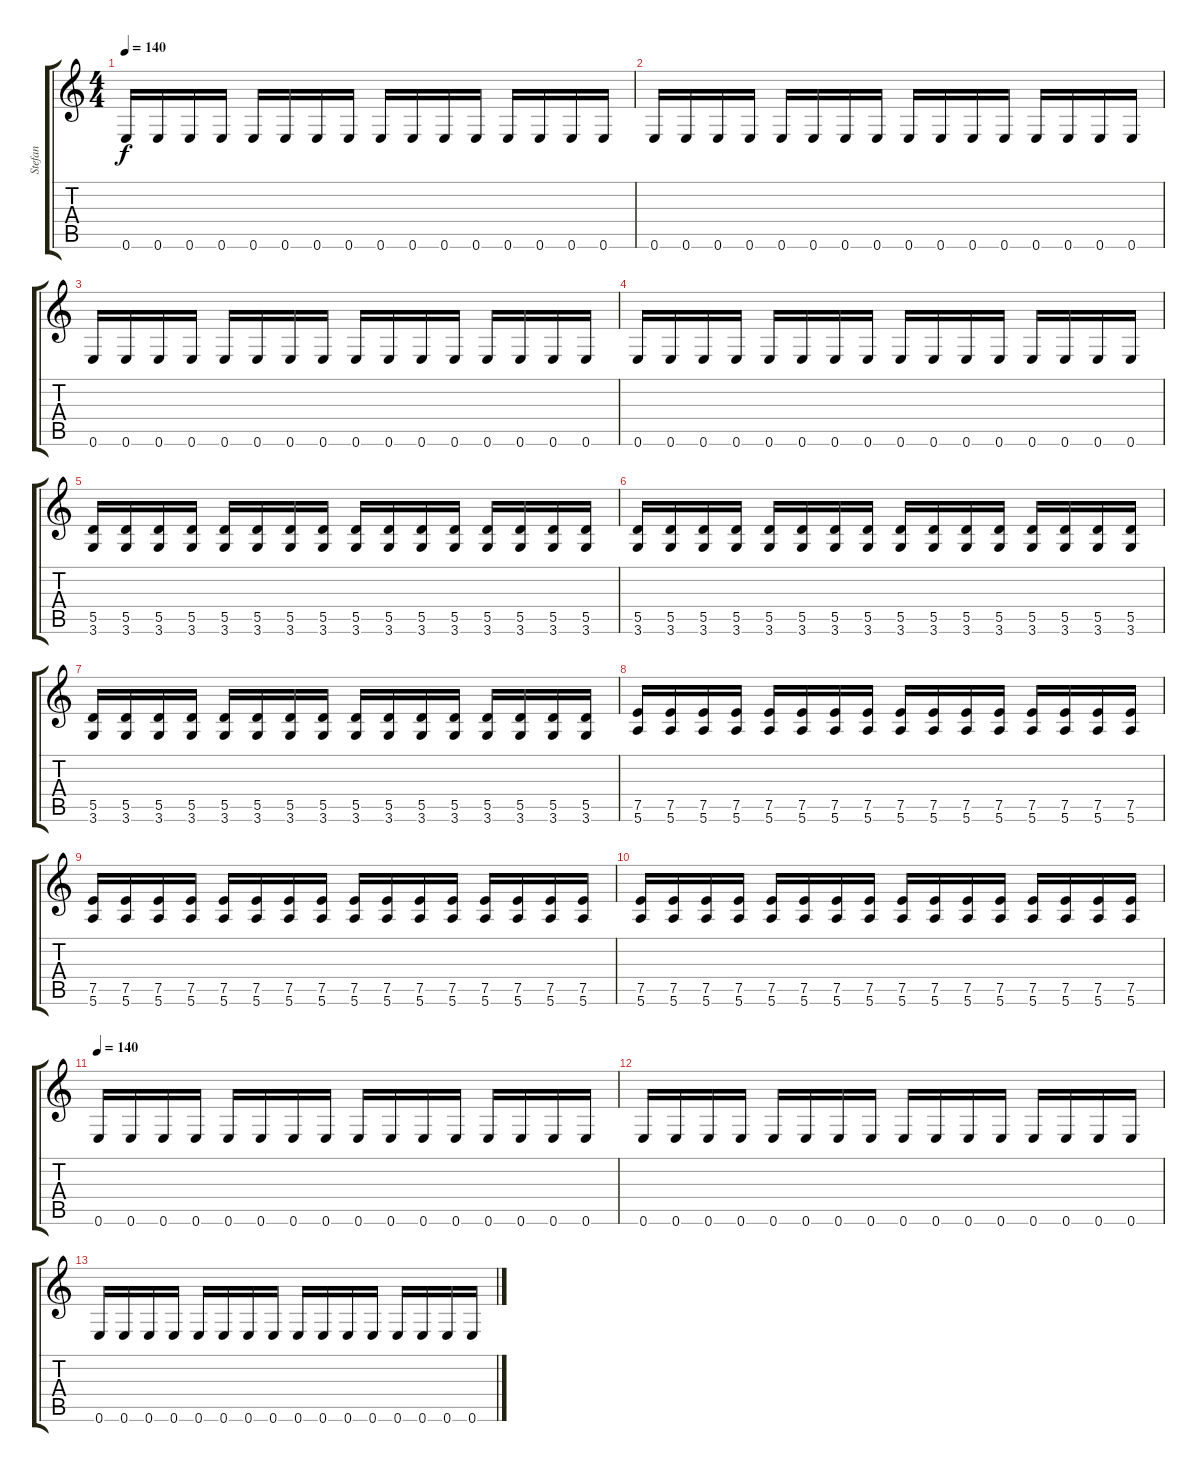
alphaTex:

\track ("Stefan" "Stefan") {instrument distortionguitar}
\staff {score tabs}
\tuning (E4 B3 G3 D3 A2 E2) {hide}
\ts (4 4)
\tempo 140
\clef g2
\ks c
0.6.16{dy f} 0.6.16 0.6.16 0.6.16 0.6.16 0.6.16 0.6.16 0.6.16 0.6.16 0.6.16 0.6.16 0.6.16 0.6.16 0.6.16 0.6.16 0.6.16 |
0.6.16 0.6.16 0.6.16 0.6.16 0.6.16 0.6.16 0.6.16 0.6.16 0.6.16 0.6.16 0.6.16 0.6.16 0.6.16 0.6.16 0.6.16 0.6.16 |
0.6.16 0.6.16 0.6.16 0.6.16 0.6.16 0.6.16 0.6.16 0.6.16 0.6.16 0.6.16 0.6.16 0.6.16 0.6.16 0.6.16 0.6.16 0.6.16 |
0.6.16 0.6.16 0.6.16 0.6.16 0.6.16 0.6.16 0.6.16 0.6.16 0.6.16 0.6.16 0.6.16 0.6.16 0.6.16 0.6.16 0.6.16 0.6.16 |
(5.5 3.6).16 (5.5 3.6).16 (5.5 3.6).16 (5.5 3.6).16 (5.5 3.6).16 (5.5 3.6).16 (5.5 3.6).16 (5.5 3.6).16 (5.5 3.6).16 (5.5 3.6).16 (5.5 3.6).16 (5.5 3.6).16 (5.5 3.6).16 (5.5 3.6).16 (5.5 3.6).16 (5.5 3.6).16 |
(5.5 3.6).16 (5.5 3.6).16 (5.5 3.6).16 (5.5 3.6).16 (5.5 3.6).16 (5.5 3.6).16 (5.5 3.6).16 (5.5 3.6).16 (5.5 3.6).16 (5.5 3.6).16 (5.5 3.6).16 (5.5 3.6).16 (5.5 3.6).16 (5.5 3.6).16 (5.5 3.6).16 (5.5 3.6).16 |
(5.5 3.6).16 (5.5 3.6).16 (5.5 3.6).16 (5.5 3.6).16 (5.5 3.6).16 (5.5 3.6).16 (5.5 3.6).16 (5.5 3.6).16 (5.5 3.6).16 (5.5 3.6).16 (5.5 3.6).16 (5.5 3.6).16 (5.5 3.6).16 (5.5 3.6).16 (5.5 3.6).16 (5.5 3.6).16 |
(7.5 5.6).16 (7.5 5.6).16 (7.5 5.6).16 (7.5 5.6).16 (7.5 5.6).16 (7.5 5.6).16 (7.5 5.6).16 (7.5 5.6).16 (7.5 5.6).16 (7.5 5.6).16 (7.5 5.6).16 (7.5 5.6).16 (7.5 5.6).16 (7.5 5.6).16 (7.5 5.6).16 (7.5 5.6).16 |
(7.5 5.6).16 (7.5 5.6).16 (7.5 5.6).16 (7.5 5.6).16 (7.5 5.6).16 (7.5 5.6).16 (7.5 5.6).16 (7.5 5.6).16 (7.5 5.6).16 (7.5 5.6).16 (7.5 5.6).16 (7.5 5.6).16 (7.5 5.6).16 (7.5 5.6).16 (7.5 5.6).16 (7.5 5.6).16 |
(7.5 5.6).16 (7.5 5.6).16 (7.5 5.6).16 (7.5 5.6).16 (7.5 5.6).16 (7.5 5.6).16 (7.5 5.6).16 (7.5 5.6).16 (7.5 5.6).16 (7.5 5.6).16 (7.5 5.6).16 (7.5 5.6).16 (7.5 5.6).16 (7.5 5.6).16 (7.5 5.6).16 (7.5 5.6).16 |
\tempo 140
0.6.16 0.6.16 0.6.16 0.6.16 0.6.16 0.6.16 0.6.16 0.6.16 0.6.16 0.6.16 0.6.16 0.6.16 0.6.16 0.6.16 0.6.16 0.6.16 |
0.6.16 0.6.16 0.6.16 0.6.16 0.6.16 0.6.16 0.6.16 0.6.16 0.6.16 0.6.16 0.6.16 0.6.16 0.6.16 0.6.16 0.6.16 0.6.16 |
0.6.16 0.6.16 0.6.16 0.6.16 0.6.16 0.6.16 0.6.16 0.6.16 0.6.16 0.6.16 0.6.16 0.6.16 0.6.16 0.6.16 0.6.16 0.6.16
